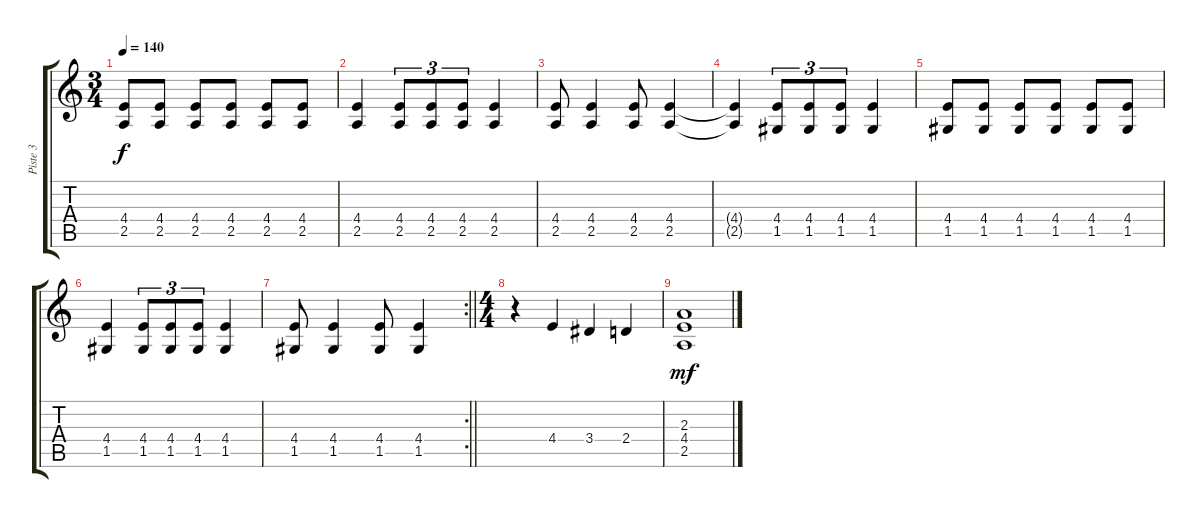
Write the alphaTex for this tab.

\track ("Piste 3" "Piste 3") {instrument distortionguitar}
\staff {score tabs}
\tuning (E4 C4 G3 C3 G2 C2) {hide}
\ts (3 4)
\tempo 140
\clef g2
\ks c
(4.4 2.5).8{dy f} (4.4 2.5).8 (4.4 2.5).8 (4.4 2.5).8 (4.4 2.5).8 (4.4 2.5).8 |
(4.4 2.5).4 (4.4 2.5).8{tu (3 2)} (4.4 2.5).8{tu (3 2)} (4.4 2.5).8{tu (3 2)} (4.4 2.5).4 |
(4.4 2.5).8 (4.4 2.5).4 (4.4 2.5).8 (4.4 2.5).4 |
(4.4{t} 2.5{t}).4 (4.4 1.5).8{tu (3 2)} (4.4 1.5).8{tu (3 2)} (4.4 1.5).8{tu (3 2)} (4.4 1.5).4 |
(4.4 1.5).8 (4.4 1.5).8 (4.4 1.5).8 (4.4 1.5).8 (4.4 1.5).8 (4.4 1.5).8 |
(4.4 1.5).4 (4.4 1.5).8{tu (3 2)} (4.4 1.5).8{tu (3 2)} (4.4 1.5).8{tu (3 2)} (4.4 1.5).4 |
\rc 2
\barLineRight lightlight
(4.4 1.5).8 (4.4 1.5).4 (4.4 1.5).8 (4.4 1.5).4 |
\ts (4 4)
r.4 4.4.4 3.4.4 2.4.4 |
(2.3 4.4 2.5).1{dy mf}
